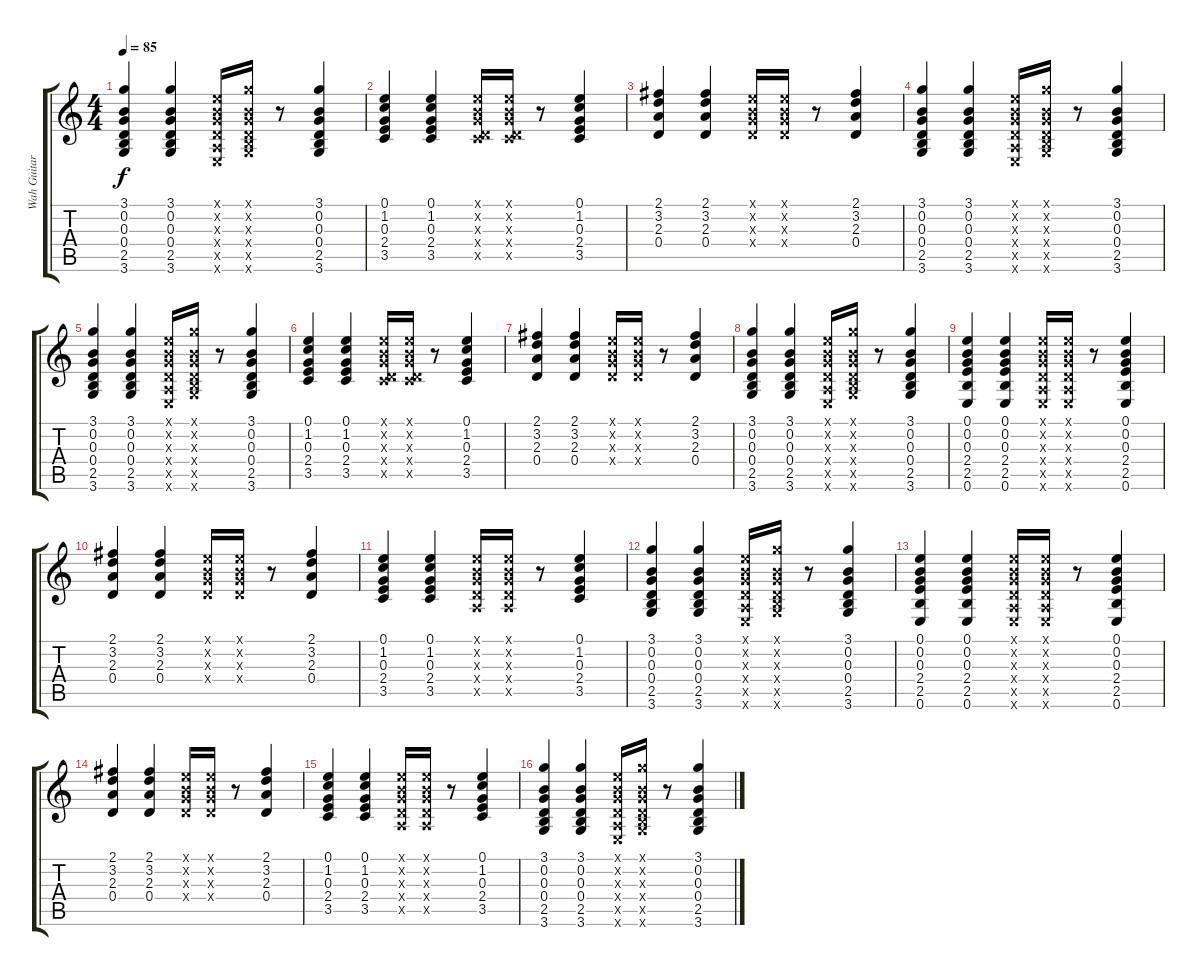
\track ("Wah Guitar" "Wah Guitar") {instrument electricguitarjazz}
\staff {score tabs}
\tuning (E4 B3 G3 D3 A2 E2) {hide}
\ts (4 4)
\tempo 85
\clef g2
\ks c
(3.1 0.2 0.3 0.4 2.5 3.6).4{txt " " dy f} (3.1 0.2 0.3 0.4 2.5 3.6).4 (0.1{x} 0.2{x} 0.3{x} 0.4{x} 0.5{x} 0.6{x}).16 (3.1{x} 0.2{x} 0.3{x} 0.4{x} 2.5{x} 3.6{x}).16 r.8 (3.1 0.2 0.3 0.4 2.5 3.6).4 |
(0.1 1.2 0.3 2.4 3.5).4 (0.1 1.2 0.3 2.4 3.5).4 (0.1{x} 0.2{x} 0.3{x} 0.4{x} 3.5{x}).16 (0.1{x} 0.2{x} 0.3{x} 0.4{x} 3.5{x}).16 r.8 (0.1 1.2 0.3 2.4 3.5).4 |
(2.1 3.2 2.3 0.4).4 (2.1 3.2 2.3 0.4).4 (0.1{x} 0.2{x} 0.3{x} 0.4{x}).16 (0.1{x} 0.2{x} 0.3{x} 0.4{x}).16 r.8 (2.1 3.2 2.3 0.4).4 |
(3.1 0.2 0.3 0.4 2.5 3.6).4 (3.1 0.2 0.3 0.4 2.5 3.6).4 (0.1{x} 0.2{x} 0.3{x} 0.4{x} 0.5{x} 0.6{x}).16 (3.1{x} 0.2{x} 0.3{x} 0.4{x} 2.5{x} 3.6{x}).16 r.8 (3.1 0.2 0.3 0.4 2.5 3.6).4 |
(3.1 0.2 0.3 0.4 2.5 3.6).4 (3.1 0.2 0.3 0.4 2.5 3.6).4 (0.1{x} 0.2{x} 0.3{x} 0.4{x} 0.5{x} 0.6{x}).16 (3.1{x} 0.2{x} 0.3{x} 0.4{x} 2.5{x} 3.6{x}).16 r.8 (3.1 0.2 0.3 0.4 2.5 3.6).4 |
(0.1 1.2 0.3 2.4 3.5).4 (0.1 1.2 0.3 2.4 3.5).4 (0.1{x} 0.2{x} 0.3{x} 0.4{x} 3.5{x}).16 (0.1{x} 0.2{x} 0.3{x} 0.4{x} 3.5{x}).16 r.8 (0.1 1.2 0.3 2.4 3.5).4 |
(2.1 3.2 2.3 0.4).4 (2.1 3.2 2.3 0.4).4 (0.1{x} 0.2{x} 0.3{x} 0.4{x}).16 (0.1{x} 0.2{x} 0.3{x} 0.4{x}).16 r.8 (2.1 3.2 2.3 0.4).4 |
(3.1 0.2 0.3 0.4 2.5 3.6).4 (3.1 0.2 0.3 0.4 2.5 3.6).4 (0.1{x} 0.2{x} 0.3{x} 0.4{x} 0.5{x} 0.6{x}).16 (3.1{x} 0.2{x} 0.3{x} 0.4{x} 2.5{x} 3.6{x}).16 r.8 (3.1 0.2 0.3 0.4 2.5 3.6).4 |
(0.1 0.2 0.3 2.4 2.5 0.6).4 (0.1 0.2 0.3 2.4 2.5 0.6).4 (0.1{x} 0.2{x} 0.3{x} 0.4{x} 0.5{x} 0.6{x}).16 (0.1{x} 0.2{x} 0.3{x} 0.4{x} 0.5{x} 0.6{x}).16 r.8 (0.1 0.2 0.3 2.4 2.5 0.6).4 |
(2.1 3.2 2.3 0.4).4 (2.1 3.2 2.3 0.4).4 (0.1{x} 0.2{x} 0.3{x} 0.4{x}).16 (0.1{x} 0.2{x} 0.3{x} 0.4{x}).16 r.8 (2.1 3.2 2.3 0.4).4 |
(0.1 1.2 0.3 2.4 3.5).4 (0.1 1.2 0.3 2.4 3.5).4 (0.1{x} 0.2{x} 0.3{x} 0.4{x} 0.5{x}).16 (0.1{x} 0.2{x} 0.3{x} 0.4{x} 0.5{x}).16 r.8 (0.1 1.2 0.3 2.4 3.5).4 |
(3.1 0.2 0.3 0.4 2.5 3.6).4 (3.1 0.2 0.3 0.4 2.5 3.6).4 (0.1{x} 0.2{x} 0.3{x} 0.4{x} 0.5{x} 0.6{x}).16 (3.1{x} 0.2{x} 0.3{x} 0.4{x} 2.5{x} 3.6{x}).16 r.8 (3.1 0.2 0.3 0.4 2.5 3.6).4 |
(0.1 0.2 0.3 2.4 2.5 0.6).4 (0.1 0.2 0.3 2.4 2.5 0.6).4 (0.1{x} 0.2{x} 0.3{x} 0.4{x} 0.5{x} 0.6{x}).16 (0.1{x} 0.2{x} 0.3{x} 0.4{x} 0.5{x} 0.6{x}).16 r.8 (0.1 0.2 0.3 2.4 2.5 0.6).4 |
(2.1 3.2 2.3 0.4).4 (2.1 3.2 2.3 0.4).4 (0.1{x} 0.2{x} 0.3{x} 0.4{x}).16 (0.1{x} 0.2{x} 0.3{x} 0.4{x}).16 r.8 (2.1 3.2 2.3 0.4).4 |
(0.1 1.2 0.3 2.4 3.5).4 (0.1 1.2 0.3 2.4 3.5).4 (0.1{x} 0.2{x} 0.3{x} 0.4{x} 0.5{x}).16 (0.1{x} 0.2{x} 0.3{x} 0.4{x} 0.5{x}).16 r.8 (0.1 1.2 0.3 2.4 3.5).4 |
(3.1 0.2 0.3 0.4 2.5 3.6).4 (3.1 0.2 0.3 0.4 2.5 3.6).4 (0.1{x} 0.2{x} 0.3{x} 0.4{x} 0.5{x} 0.6{x}).16 (3.1{x} 0.2{x} 0.3{x} 0.4{x} 2.5{x} 3.6{x}).16 r.8 (3.1 0.2 0.3 0.4 2.5 3.6).4
